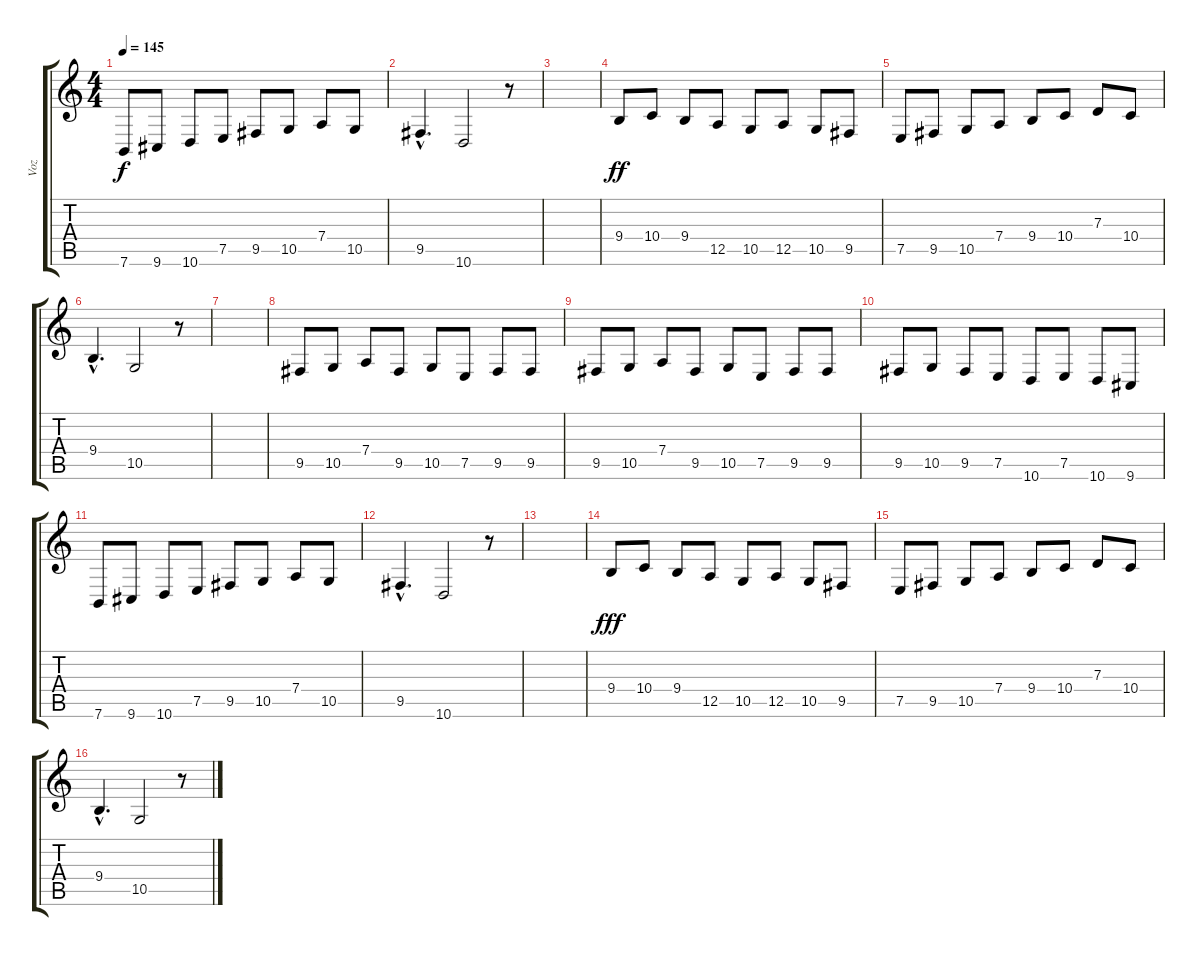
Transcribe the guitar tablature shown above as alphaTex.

\track ("Voz" "Voz") {instrument flute}
\staff {score tabs}
\tuning (E4 B3 G3 D3 A2 E2) {hide}
\ts (4 4)
\tempo 145
\clef g2
\ks c
7.6.8{dy f} 9.6.8 10.6.8 7.5.8 9.5.8 10.5.8 7.4.8 10.5.8 |
9.5{hac}.4{d} 10.6.2 r.8 |
|
9.4.8{dy ff volume 14} 10.4.8 9.4.8 12.5.8 10.5.8 12.5.8 10.5.8 9.5.8 |
7.5.8 9.5.8 10.5.8 7.4.8 9.4.8 10.4.8 7.3.8 10.4.8 |
9.4{hac}.4{d} 10.5.2 r.8 |
|
9.5.8 10.5.8 7.4.8 9.5.8 10.5.8 7.5.8 9.5.8 9.5.8 |
9.5.8 10.5.8 7.4.8 9.5.8 10.5.8 7.5.8 9.5.8 9.5.8 |
9.5.8 10.5.8 9.5.8 7.5.8 10.6.8 7.5.8 10.6.8 9.6.8 |
7.6.8 9.6.8 10.6.8 7.5.8 9.5.8 10.5.8 7.4.8 10.5.8 |
9.5{hac}.4{d} 10.6.2 r.8 |
|
9.4.8{dy fff volume 14} 10.4.8 9.4.8 12.5.8 10.5.8 12.5.8 10.5.8 9.5.8 |
7.5.8 9.5.8 10.5.8 7.4.8 9.4.8 10.4.8 7.3.8 10.4.8 |
9.4{hac}.4{d} 10.5.2 r.8
